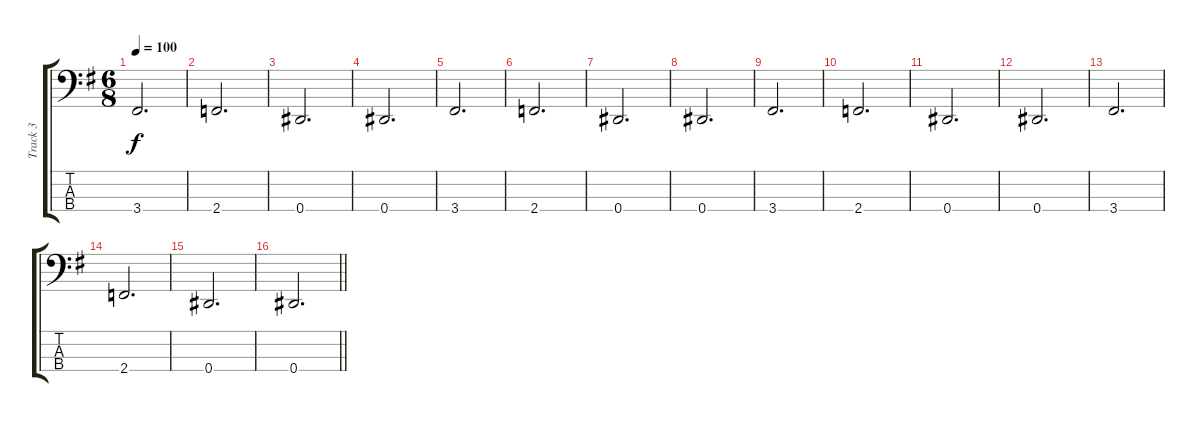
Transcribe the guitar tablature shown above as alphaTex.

\track ("Track 3" "Track 3") {instrument electricbassfinger}
\staff {score tabs}
\tuning (Gb2 Db2 Ab1 Eb1) {hide}
\ts (6 8)
\tempo 100
\clef f4
\ks g
3.4.2{d dy f} |
2.4.2{d} |
0.4.2{d} |
0.4.2{d} |
3.4.2{d} |
2.4.2{d} |
0.4.2{d} |
0.4.2{d} |
3.4.2{d} |
2.4.2{d} |
0.4.2{d} |
0.4.2{d} |
3.4.2{d} |
2.4.2{d} |
0.4.2{d} |
\barLineRight lightlight
0.4.2{d}
